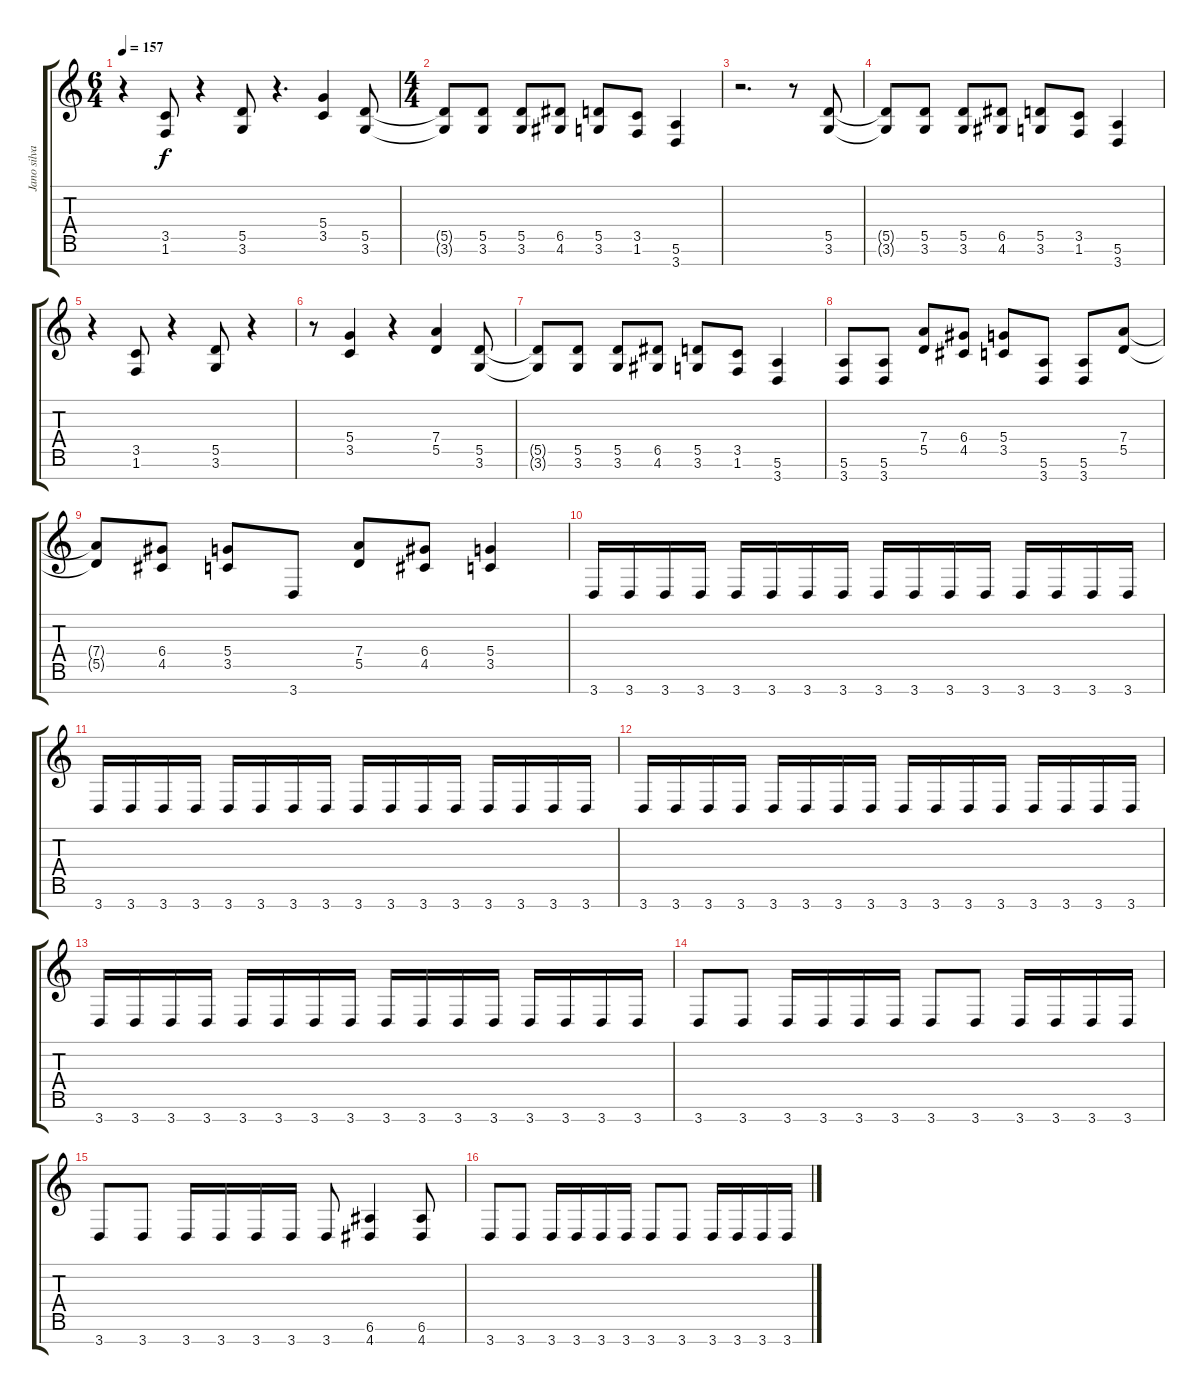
\track ("Jano silva" "Jano silva") {instrument distortionguitar}
\staff {score tabs}
\tuning (E4 B3 G3 D3 A2 E2 B1) {hide}
\ts (6 4)
\tempo 157
\clef g2
\ks c
r.4{dy f} (3.5 1.6).8 r.4 (5.5 3.6).8 r.4{d} (5.4 3.5).4 (5.5 3.6).8 |
\ts (4 4)
(5.5{t} 3.6{t}).8 (5.5 3.6).8 (5.5 3.6).8 (6.5 4.6).8 (5.5 3.6).8 (3.5 1.6).8 (5.6 3.7).4 |
r.2{d} r.8 (5.5 3.6).8 |
(5.5{t} 3.6{t}).8 (5.5 3.6).8 (5.5 3.6).8 (6.5 4.6).8 (5.5 3.6).8 (3.5 1.6).8 (5.6 3.7).4 |
r.4 (3.5 1.6).8 r.4 (5.5 3.6).8 r.4 |
r.8 (5.4 3.5).4 r.4 (7.4 5.5).4 (5.5 3.6).8 |
(5.5{t} 3.6{t}).8 (5.5 3.6).8 (5.5 3.6).8 (6.5 4.6).8 (5.5 3.6).8 (3.5 1.6).8 (5.6 3.7).4 |
(5.6 3.7).8 (5.6 3.7).8 (7.4 5.5).8 (6.4 4.5).8 (5.4 3.5).8 (5.6 3.7).8 (5.6 3.7).8 (7.4 5.5).8 |
(7.4{t} 5.5{t}).8 (6.4 4.5).8 (5.4 3.5).8 3.7.8 (7.4 5.5).8 (6.4 4.5).8 (5.4 3.5).4 |
3.7.16 3.7.16 3.7.16 3.7.16 3.7.16 3.7.16 3.7.16 3.7.16 3.7.16 3.7.16 3.7.16 3.7.16 3.7.16 3.7.16 3.7.16 3.7.16 |
3.7.16 3.7.16 3.7.16 3.7.16 3.7.16 3.7.16 3.7.16 3.7.16 3.7.16 3.7.16 3.7.16 3.7.16 3.7.16 3.7.16 3.7.16 3.7.16 |
3.7.16 3.7.16 3.7.16 3.7.16 3.7.16 3.7.16 3.7.16 3.7.16 3.7.16 3.7.16 3.7.16 3.7.16 3.7.16 3.7.16 3.7.16 3.7.16 |
3.7.16 3.7.16 3.7.16 3.7.16 3.7.16 3.7.16 3.7.16 3.7.16 3.7.16 3.7.16 3.7.16 3.7.16 3.7.16 3.7.16 3.7.16 3.7.16 |
3.7.8 3.7.8 3.7.16 3.7.16 3.7.16 3.7.16 3.7.8 3.7.8 3.7.16 3.7.16 3.7.16 3.7.16 |
3.7.8 3.7.8 3.7.16 3.7.16 3.7.16 3.7.16 3.7.8 (6.6 4.7).4 (6.6 4.7).8 |
3.7.8 3.7.8 3.7.16 3.7.16 3.7.16 3.7.16 3.7.8 3.7.8 3.7.16 3.7.16 3.7.16 3.7.16
